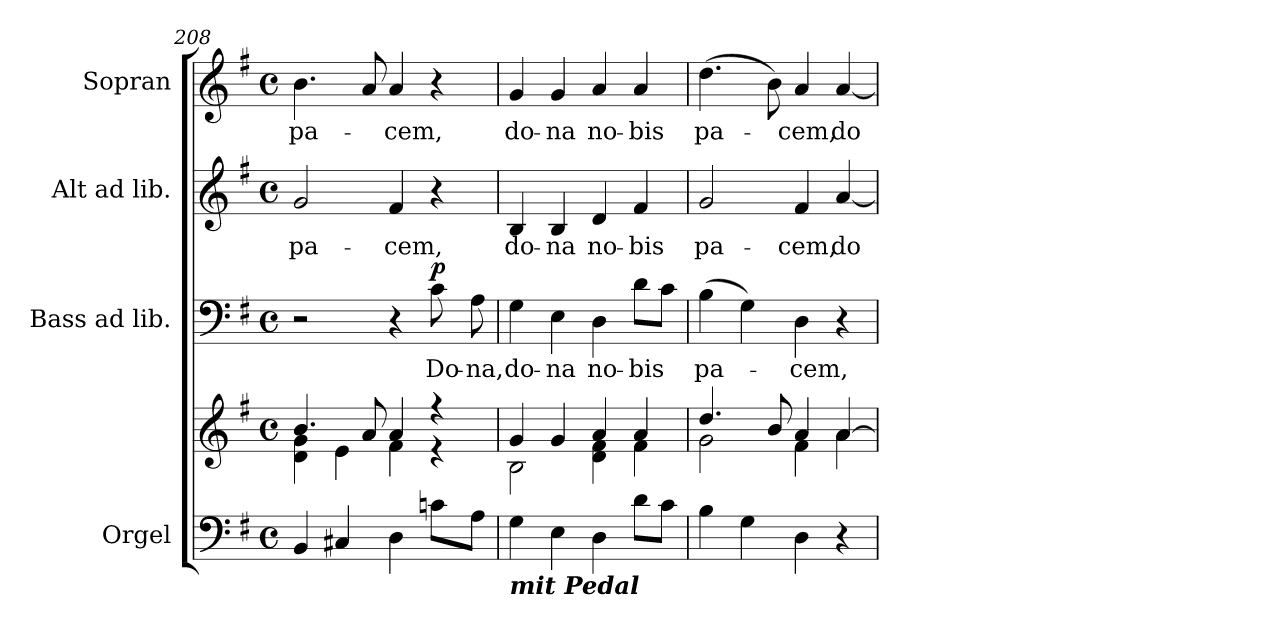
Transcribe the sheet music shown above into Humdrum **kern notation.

**kern	**kern	**kern	**text	**dynam	**kern	**text	**kern	**text
*part4	*part4	*part3	*part3	*part3	*part2	*part2	*part1	*part1
*staff5	*staff4	*staff3	*staff3	*staff3	*staff2	*staff2	*staff1	*staff1
*I"Orgel	*	*I"Bass ad lib.	*	*	*I"Alt ad lib.	*	*I"Sopran	*
*I'Org.	*	*I'B.	*	*	*I'A.	*	*I'S.	*
*clefF4	*clefG2	*clefF4	*	*	*clefG2	*	*clefG2	*
*k[f#]	*k[f#]	*k[f#]	*	*	*k[f#]	*	*k[f#]	*
*G:	*G:	*G:	*	*	*G:	*	*G:	*
*M4/4	*M4/4	*M4/4	*	*	*M4/4	*	*M4/4	*
*met(c)	*met(c)	*met(c)	*	*	*met(c)	*	*met(c)	*
=208	=208	=208	=208	=208	=208	=208	=208	=208
*	*^	*	*	*	*	*	*	*
!	!	!	!	!	!	!	!LO:LY:b	!	!LO:LY:b
4BB/	4.b/	4d\ 4g\	2r	.	.	2g/	pa-	4.b\	pa-
4C#X/	.	4e\	.	.	.	.	.	.	.
.	8a/	.	.	.	.	.	.	8a/	.
!	!	!	!	!	!	!	!LO:LY:b	!	!LO:LY:b
4D\	4a/	4f#\	4r	.	.	4f#/	-cem,	4a/	-cem,
!	!	!	!	!LO:LY:b	!LO:DY:a	!	!	!	!
8cn\L	4r	4r	8c\	Do-	p	4r	.	4r	.
!	!	!	!	!LO:LY:b	!	!	!	!	!
8A\J	.	.	8A\	-na,	.	.	.	.	.
!!LO:LB:g=z
=209	=209	=209	=209	=209	=209	=209	=209	=209	=209
!LO:TX:b:Bi:t=mit Pedal	!	!	!	!	!	!	!	!	!
!	!	!	!	!LO:LY:b	!	!	!LO:LY:b	!	!LO:LY:b
4G\	4g/	2B\	4G\	do-	.	4B/	do-	4g/	do-
!	!	!	!	!LO:LY:b	!	!	!LO:LY:b	!	!LO:LY:b
4E\	4g/	.	4E\	-na	.	4B/	-na	4g/	-na
!	!	!	!	!LO:LY:b	!	!	!LO:LY:b	!	!LO:LY:b
4D\	4a/	4d\ 4f#\	4D\	no-	.	4d/	no-	4a/	no-
!	!	!	!	!LO:LY:b	!	!	!LO:LY:b	!	!LO:LY:b
8d\L	4a/	4f#\	8d\L	-bis	.	4f#/	-bis	4a/	-bis
8c\J	.	.	8c\J	.	.	.	.	.	.
=210	=210	=210	=210	=210	=210	=210	=210	=210	=210
!	!	!	!	!LO:LY:b	!	!	!LO:LY:b	!	!LO:LY:b
4B\	4.dd/	2g\	(>4B\	pa-	.	2g/	pa-	(>4.dd\	pa-
4G\	.	.	4G\)	.	.	.	.	.	.
.	8b/	.	.	.	.	.	.	8b\)	.
!	!	!	!	!LO:LY:b	!	!	!LO:LY:b	!	!LO:LY:b
4D\	4a/	4f#\	4D\	-cem,	.	4f#/	-cem,	4a/	-cem,
!	!	!	!	!	!	!	!LO:LY:b	!	!LO:LY:b
4r	[>4a/	4a\	4r	.	.	[4a/	do-	[4a/	do-
*	*v	*v	*	*	*	*	*	*	*
=	=	=	=	=	=	=	=	=
*-	*-	*-	*-	*-	*-	*-	*-	*-
